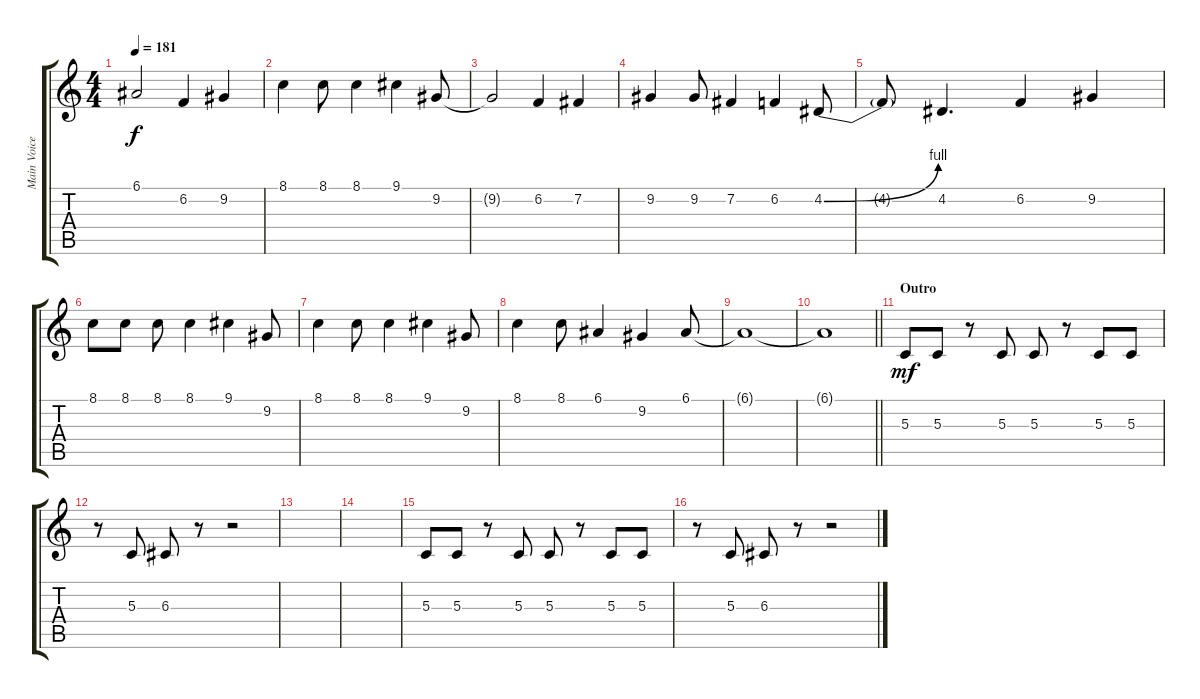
\track ("Main Voice" "Main Voice") {instrument lead2sawtooth}
\staff {score tabs}
\tuning (E4 B3 G3 D3 A2 E2) {hide}
\ts (4 4)
\tempo 181
\clef g2
\ks c
6.1{t}.2{dy f} 6.2.4 9.2.4 |
8.1.4 8.1.8 8.1.4 9.1.4 9.2.8 |
9.2{t}.2 6.2.4 7.2.4 |
9.2.4 9.2.8 7.2.4 6.2.4 4.2{be (bend 0 0 60 4)}.8 |
4.2{t}.8 4.2.4{d} 6.2.4 9.2.4 |
8.1.8 8.1.8 8.1.8 8.1.4 9.1.4 9.2.8 |
8.1.4 8.1.8 8.1.4 9.1.4 9.2.8 |
8.1.4 8.1.8 6.1.4 9.2.4 6.1.8 |
6.1{t}.1 |
\barLineRight lightlight
6.1{t}.1 |
\section ("" "Outro")
5.3.8{dy mf} 5.3.8 r.8 5.3.8 5.3.8 r.8 5.3.8 5.3.8 |
r.8 5.3.8 6.3.8 r.8 r.2 |
|
|
5.3.8 5.3.8 r.8 5.3.8 5.3.8 r.8 5.3.8 5.3.8 |
r.8 5.3.8 6.3.8 r.8 r.2
